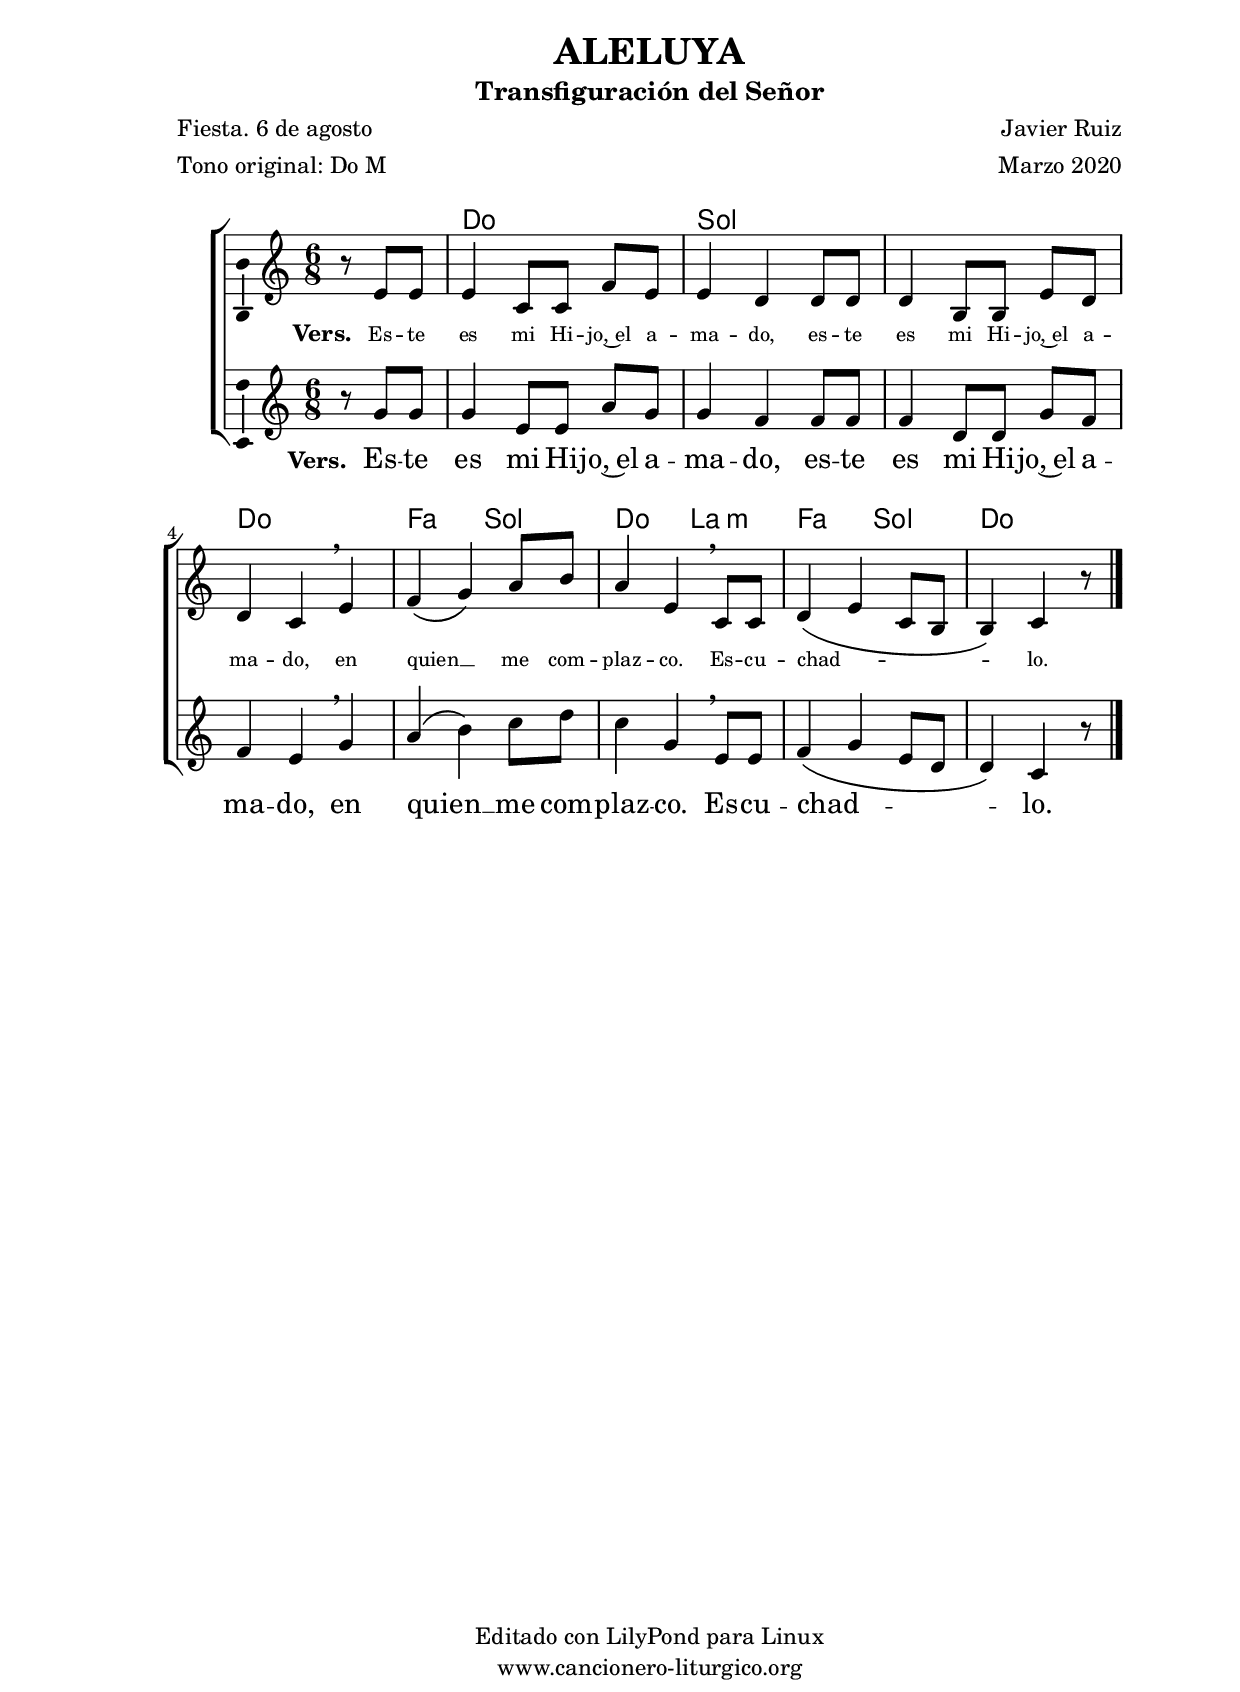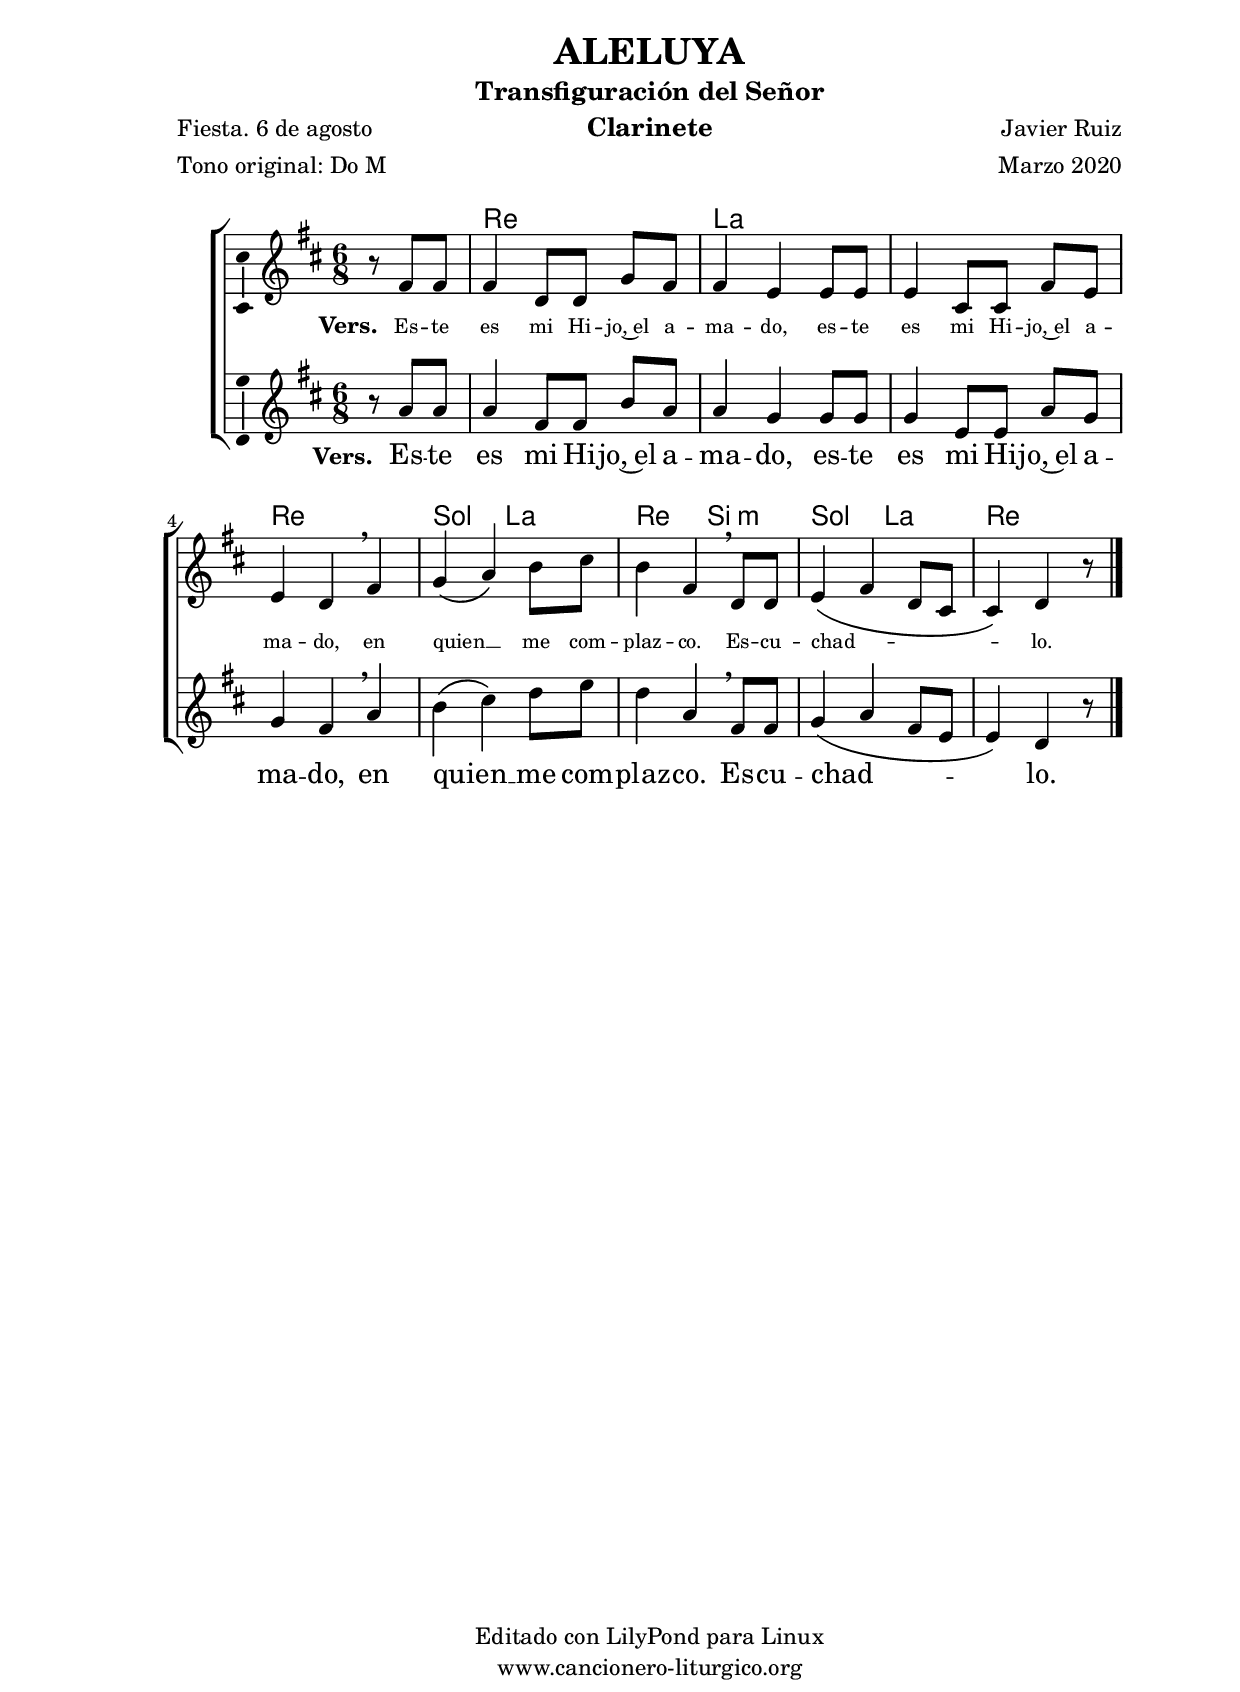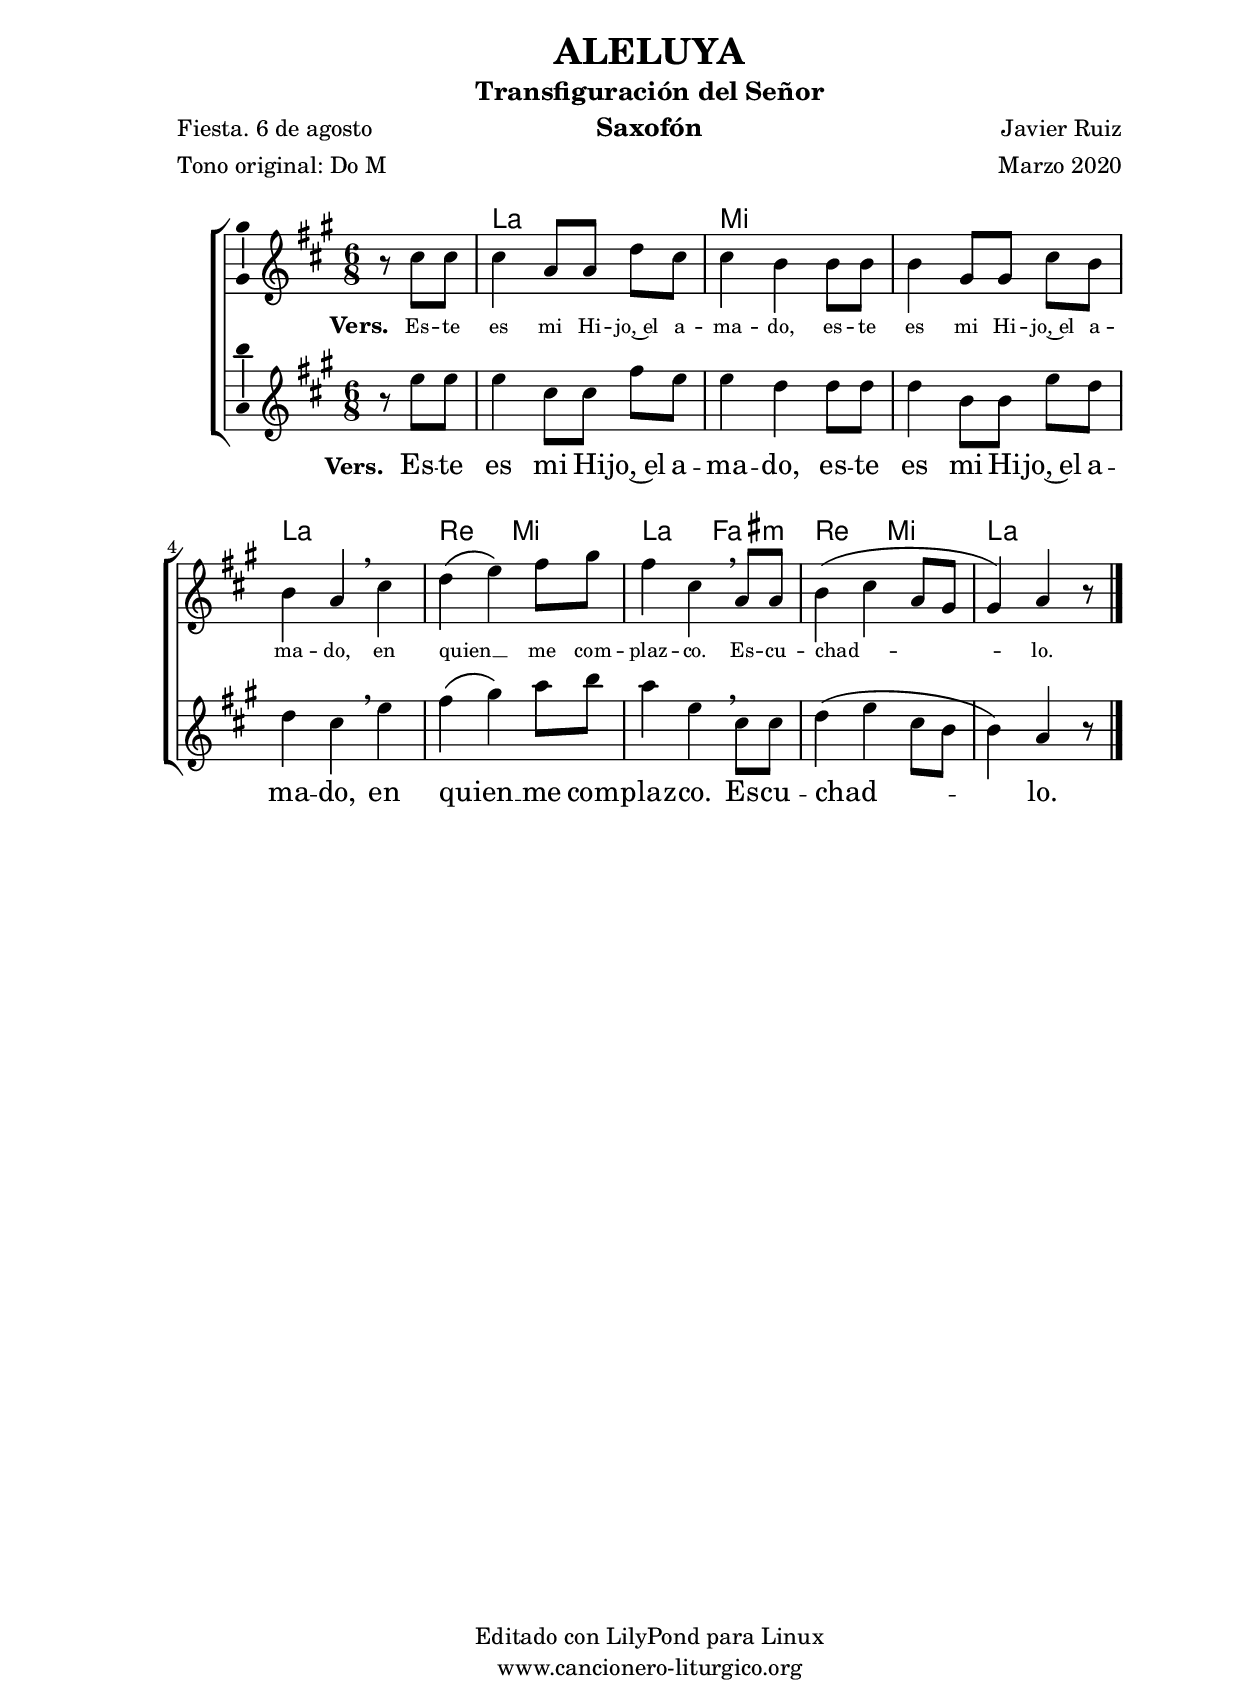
%
%para convertir .midi en .wav:
%timidity filename.midi -Ow -o finename.wav
%
%
%Para convertir de .wav a .mp3:
%lame -h -m j filename.wav
%
%
%para escuchar el midi:
%timidity nombrefichero.midi
%


%versión de lilypond para la que se ha escrito esta partitura:
\version "2.16.0"

	%Tamaño papel
	#(set-default-paper-size "a4")
	%Tamaño partitura
	#(set-global-staff-size 20)
	%No responde al pulsar sobre una nota
	#(ly:set-option 'point-and-click #f)

%parámetros del encabezamiento:
\header {
	title = "ALELUYA"
	subtitle = "Transfiguración del Señor"
	composer = "Javier Ruiz"
	poet = "Fiesta. 6 de agosto"
	meter = "Tono original: Do M"
	arranger = "Marzo 2020"
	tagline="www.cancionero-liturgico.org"
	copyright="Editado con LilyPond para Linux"
	tiempo = "Ordinario"
	usos = "Aleluya"
	letra = "Aleluya. Este es mi Hijo, el amado, este es mi Hijo, el amado, en quien me complazco. Escuchadlo."
	}

%parámetros asociados al papel:
\paper  {
	oddHeaderMarkup = \markup {\fill-line { \on-the-fly #not-first-page \fromproperty #'header:title \on-the-fly #not-first-page \fromproperty #'header:composer }}
	evenHeaderMarkup = \markup {\fill-line { \fromproperty #'header:composer \fromproperty #'header:title }}
	#(set-paper-size "a4")
	print-page-number = ##f
	first-page-number = 1
	print-first-page-number = ##f
%	head-separation = 3.0 \cm
	top-margin = 1.5 \cm
%	top-margin = 2.0 \cm
%%%	bottom-margin = 0.5\cm
	bottom-margin = 0.2\cm
	left-margin = 3.0 \cm
	line-width = 16.0 \cm 
	indent = 8\mm
	interscoreline = 2.\mm
	between-system-space = 15\mm
%	para que las partituras no llenen la hoja:
	ragged-bottom = ##t
%	idem para la última hoja:
	ragged-last-bottom = ##f
%	para que las partituras llenen el ancho del papel:
	ragged-last = ##f
	after-title-space = 2.5 \cm
%page-count=2
system-count=2

	%Flexible Vertical Spacing
%	markup-markup-spacing =
%	#'((basic-distance . 15) (minimum-distance . 15) (padding . 3))
	markup-system-spacing =
	#'((basic-distance . 15) (minimum-distance . 15) (padding . 3))
	system-system-spacing =
	#'((basic-distance . 15) (minimum-distance . 15) (padding . 3))
	score-system-spacing =
	#'((basic-distance . 15) (minimum-distance . 15) (padding . 5))
%	top-system-spacing = % header
%	#'((basic-distance . 8) (minimum-distance . 0) (padding . 0))
%	top-markup-spacing =
%	#'((basic-distance . 20) (minimum-distance . 20) (padding . 0))
	last-bottom-spacing = % footer
	#'((basic-distance . 5) (minimum-distance . 5) (padding . 0))
%	score-markup-spacing =
%	#'((basic-distance . 16) (minimum-distance . 13) (padding . 0))

	}


%parámetros que afectan a toda la partitura:
global =  {
	%clave de sol (G):
	\clef G
	%armadura:
%	\transpose ees f
	\key c \major
	\tempo 4.=60
	\set Score.tempoHideNote = ##t
	}


acordes = {
	\italianChords
	\chordmode {
%	\transpose ees f
{

s4.
c4. c g g g g c c f g c a:m f g c c4

	}
	}
}


melodiatrompeta = 
%	\transpose ees f
{

	\relative c''{
	\time 6/8

\partial4.
r4.
r2.
r8 g16 a b c d4.
r2.
r8 c16 d e f g4.
r2.
r8 c,16 b a g a4.
r2.
r8 c16 d c b c4

}
	\bar "|."
	}


melodiatres = 
%	\transpose ees f
{

	\relative c'{
	\time 6/8

\partial4.
r8 e8 e
e4 c8 [c] f8 e
e4 d4 \noBeam d8 d
d4 b8 [b] e8 d
d4 c4 \breathe e4
f4 \(g4\) a8 b
a4 e4 \breathe c8 c
d4 \(e4 c8 b
b4\) c4 r8

}

	\bar "|."
	}


melodiabajo = 
%	\transpose ees f
{

	%clave de fa (F):
	\clef F

	\relative c{
	\time 6/8

\partial4.
r4.
c4 c8 c4.
g4 g8 g4.
g4 g8 g4.
c4 c8 c4.
f4 f8 g4 g8
c,4 c8 a4 a8
f'4 f8 g4 g8
c,4 c8 c4

}

	\bar "|."
	}


melodia = 
%	\transpose ees f
{

	\relative c'{
	\time 6/8

\partial4.
r8 g'8 g
g4 \noBeam e8 [e] \noBeam a8 [g]
g4 f4 \noBeam f8 f
f4 \noBeam d8 [d] \noBeam g8 [f]
f4 e4 \breathe g4
a4 \(b4\) c8 d
c4 g4 \breathe e8 e
f4 \(g4 e8 d
d4\) c4 r8

}

	\bar "|."
	}


texto = \lyricmode {
\set stanza =#"Vers. "
Es -- te es mi Hi -- jo,~el a -- ma -- do,
es -- te es mi Hi -- jo,~el a -- ma -- do,
en quien __ _ me com -- plaz -- co.
Es -- cu -- chad -- _ _ _ _ lo.
	}

textotres = \lyricmode {
\override LyricText #'font-size = #-1
\set stanza =#"Vers. "
Es -- te es mi Hi -- jo,~el a -- ma -- do,
es -- te es mi Hi -- jo,~el a -- ma -- do,
en quien __ _ me com -- plaz -- co.
Es -- cu -- chad -- _ _ _ _ lo.
	}


acordesStaff = \context ChordNames = acordesStaff <<
	\set chordChanges = ##t
	\acordes
	>>

voztrompetaStaff = \context Voice = voztrompetaStaff
<<
	\override Staff.StaffSymbol #'staff-space = #(magstep -0.35)
	\set Staff.midiInstrument = #"trumpet"
	\set Staff.midiMinimumVolume = #0.4
	\set Staff.midiMaximumVolume = #0.6
	\global
	\melodiatrompeta
	>>

voztresStaff = \context Voice = voztresStaff
\with {\consists "Ambitus_engraver"}
<<
%	\override Staff.StaffSymbol #'staff-space = #(magstep -0.35)
	\set Staff.midiInstrument = #"violin"
	\set Staff.midiMinimumVolume = #0.6
	\set Staff.midiMaximumVolume = #0.8
	\global
	\relative c' \melodiatres
	>>

vozStaff = \context Voice = vozStaff
\with {\consists "Ambitus_engraver"}
<<
%	\set Staff.instrumentName = ""
%	\set Staff.shortInstrumentName = ""
%	\set Staff.midiInstrument = #"clarinet"
%	\set Staff.midiInstrument = #"cello"
	\set Staff.midiInstrument = #"flute"
%	\set Staff.midiInstrument = #"electric guitar (jazz)"
%	\set Staff.midiInstrument = #"english horn"
%	\set Staff.midiInstrument = #"violin"
%	\set Staff.midiInstrument = #"glockenspiel"
	\set Staff.midiMinimumVolume = #0.8
	\set Staff.midiMaximumVolume = #1.0
	\global
	\melodia
	>>

vozbajoStaff = \context Voice = vozbajoStaff
<<
	\override Staff.StaffSymbol #'staff-space = #(magstep -0.35)
	\set Staff.midiInstrument = #"english horn"
	\set Staff.midiMinimumVolume = #0.6
	\set Staff.midiMaximumVolume = #0.8
	\global
	\melodiabajo
	>>

textoStaff = \context Lyrics = textoStaff <<
	\lyricsto vozStaff \texto
	>>

textotresStaff = \context Lyrics = textotresStaff <<
	\lyricsto voztresStaff \textotres
	>>


\book {
	\score {
		<<
		\context ChoirStaff {
%			\override StaffGroup.SystemStartBracket #'collapse-height = #1
%			\override Score.SystemStartBar #'collapse-height = #1
			<<
			\acordesStaff
%			\voztrompetaStaff
			\voztresStaff
			\textotresStaff
			\vozStaff
			\textoStaff
%			\vozbajoStaff
			>>
			}
		>>
		\layout {
	    		\context {
				\Lyrics
				\override LyricText #'font-size = #2
				}
	   		 \context {
				\Score
				\override StaffSymbol #'staff-space = #(magstep +3)
				}
			}
		}
	\score {
		\unfoldRepeats
		<<
		\context ChoirStaff {
			<<
			\acordesStaff
			\voztrompetaStaff
			\voztresStaff
			\vozStaff
			\vozbajoStaff
			>>
			}
		>>
		\midi {
	  		\context {
	  			\Score
				tempoWholesPerMinute = #(ly:make-moment 70 4)
				}
			}
		}
	}


%Partitura para clarinete
#(define output-suffix "C")
\book {
	\header{
		instrument = "Clarinete"
		}
	\score {
		<<
		\context ChoirStaff {
%			\override StaffGroup.SystemStartBracket #'collapse-height = #1
%			\override Score.SystemStartBar #'collapse-height = #1
\transpose c d
			<<
			\acordesStaff
%			\voztrompetaStaff
			\voztresStaff
			\textotresStaff
			\vozStaff
			\textoStaff
%			\vozbajoStaff
			>>
			}
		>>
		\layout {
	    		\context {
				\Lyrics
				\override LyricText #'font-size = #2
				}
	   		 \context {
				\Score
				\override StaffSymbol #'staff-space = #(magstep +3)
				}
			}
		}
	}


%Partitura para saxofón
#(define output-suffix "S")
\book {
	\header{
		instrument = "Saxofón"
		}
	\score {
		<<
		\context ChoirStaff {
%			\override StaffGroup.SystemStartBracket #'collapse-height = #1
%			\override Score.SystemStartBar #'collapse-height = #1
\transpose c a
			<<
			\acordesStaff
%			\voztrompetaStaff
			\voztresStaff
			\textotresStaff
			\vozStaff
			\textoStaff
%			\vozbajoStaff
			>>
			}
		>>
		\layout {
	    		\context {
				\Lyrics
				\override LyricText #'font-size = #2
				}
	   		 \context {
				\Score
				\override StaffSymbol #'staff-space = #(magstep +3)
				}
			}
		}
	}


